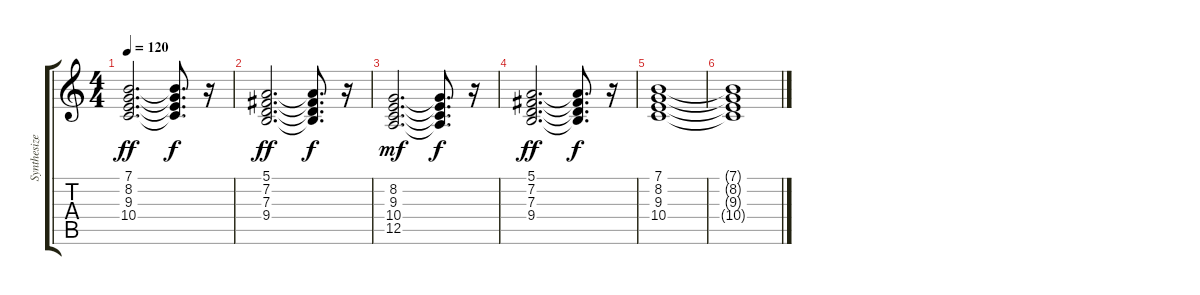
\track ("Synthesizer" "Synthesize") {instrument pad1newage}
\staff {score tabs}
\tuning (E4 B3 G3 D3 A2 E2) {hide}
\ts (4 4)
\tempo 120
\clef g2
\ks c
(7.1 8.2 9.3 10.4).2{d dy ff} (7.1{t} 8.2{t} 9.3{t} 10.4{t}).8{d dy f} r.16 |
(5.1 7.2 7.3 9.4).2{d dy ff} (5.1{t} 7.2{t} 7.3{t} 9.4{t}).8{d dy f} r.16 |
(8.2 9.3 10.4 12.5).2{d dy mf} (8.2{t} 9.3{t} 10.4{t} 12.5{t}).8{d dy f} r.16 |
(5.1 7.2 7.3 9.4).2{d dy ff} (5.1{t} 7.2{t} 7.3{t} 9.4{t}).8{d dy f} r.16 |
(7.1 8.2 9.3 10.4).1{volume 2} |
(7.1{t} 8.2{t} 9.3{t} 10.4{t}).1
